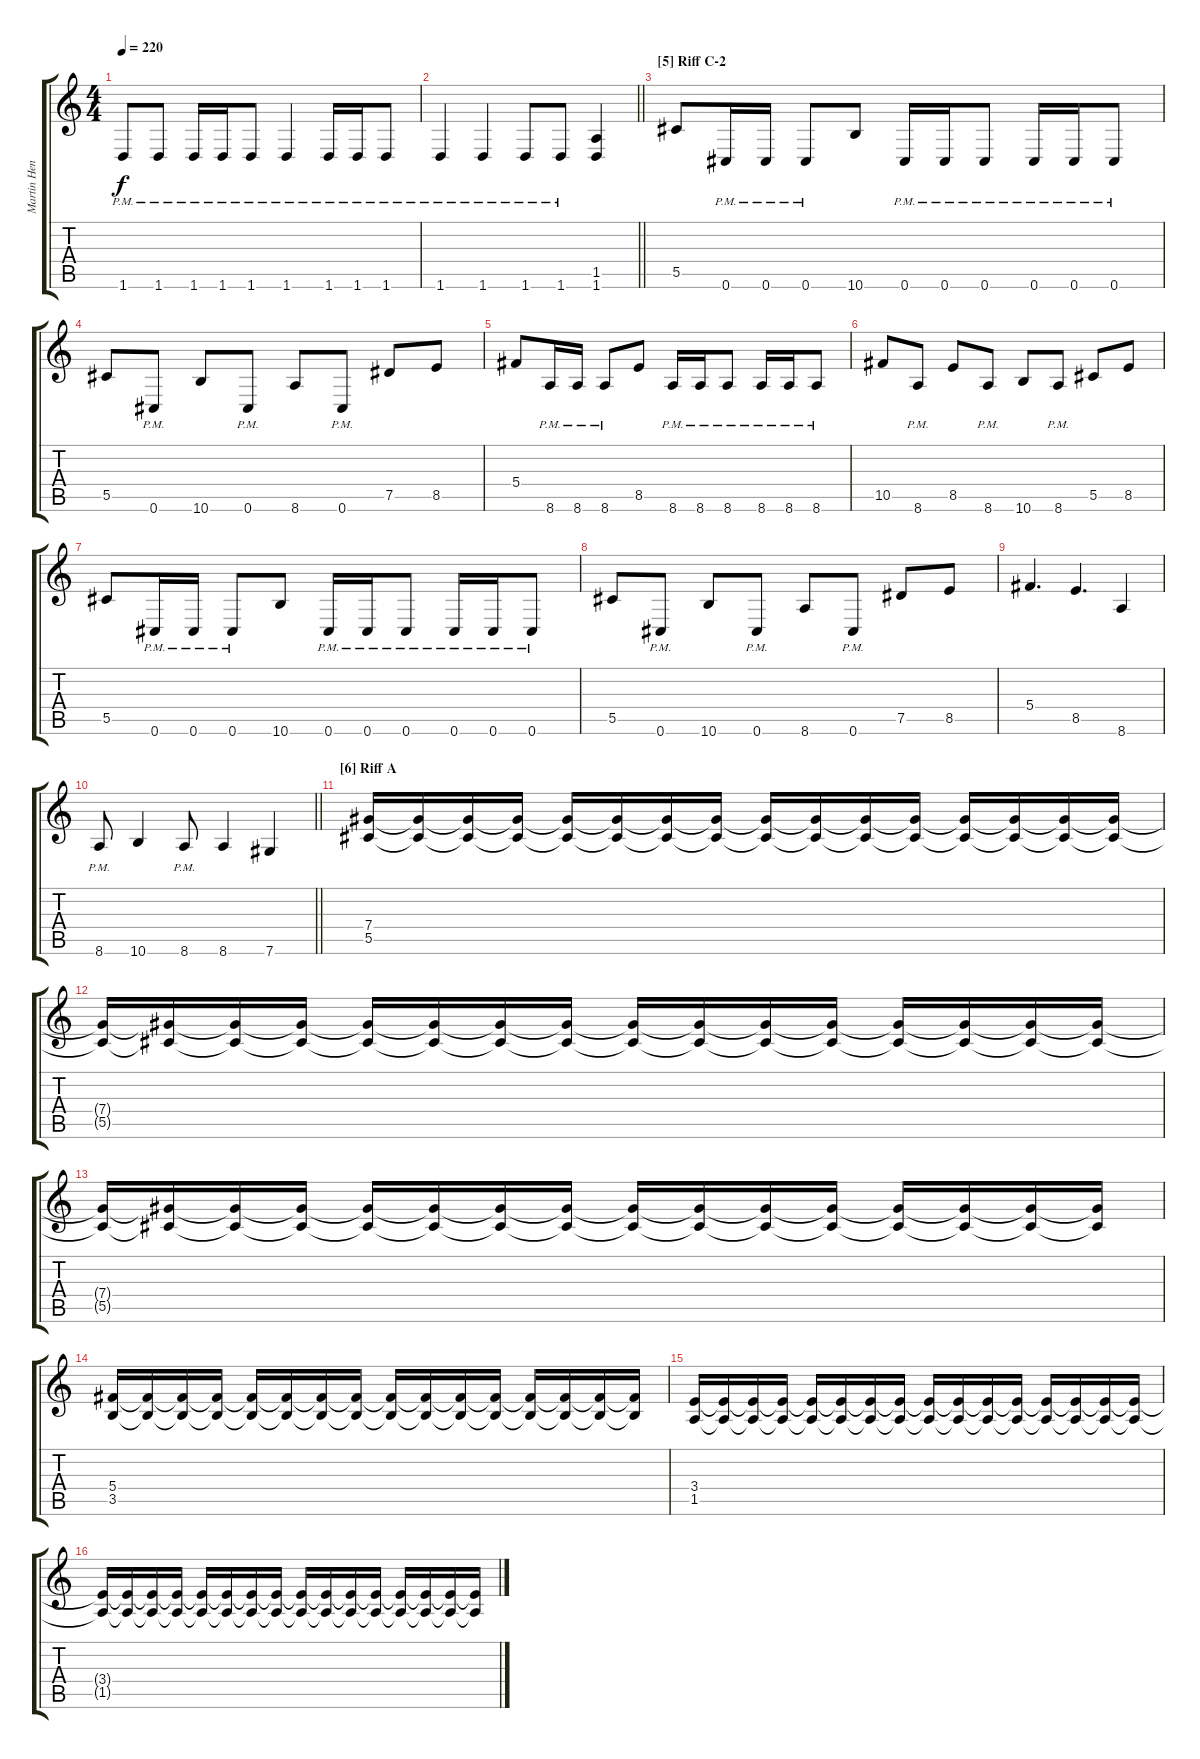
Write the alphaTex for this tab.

\track ("Martin Henriksson" "Martin Hen") {instrument overdrivenguitar}
\staff {score tabs}
\tuning (Eb4 Bb3 Gb3 Db3 Ab2 Db2) {hide}
\ts (4 4)
\tempo 220
\clef g2
\ks c
1.6{pm}.8{dy f} 1.6{pm}.8 1.6{pm}.16 1.6{pm}.16 1.6{pm}.8 1.6{pm}.4 1.6{pm}.16 1.6{pm}.16 1.6{pm}.8 |
\barLineRight lightlight
1.6{pm}.4 1.6{pm}.4 1.6{pm}.8 1.6{pm}.8 (1.5 1.6).4 |
\section ("" "[5] Riff C-2")
5.5.8 0.6{pm}.16 0.6{pm}.16 0.6{pm}.8 10.6.8 0.6{pm}.16 0.6{pm}.16 0.6{pm}.8 0.6{pm}.16 0.6{pm}.16 0.6{pm}.8 |
5.5.8 0.6{pm}.8 10.6.8 0.6{pm}.8 8.6.8 0.6{pm}.8 7.5.8 8.5.8 |
5.4.8 8.6{pm}.16 8.6{pm}.16 8.6{pm}.8 8.5.8 8.6{pm}.16 8.6{pm}.16 8.6{pm}.8 8.6{pm}.16 8.6{pm}.16 8.6{pm}.8 |
10.5.8 8.6{pm}.8 8.5.8 8.6{pm}.8 10.6.8 8.6{pm}.8 5.5.8 8.5.8 |
5.5.8 0.6{pm}.16 0.6{pm}.16 0.6{pm}.8 10.6.8 0.6{pm}.16 0.6{pm}.16 0.6{pm}.8 0.6{pm}.16 0.6{pm}.16 0.6{pm}.8 |
5.5.8 0.6{pm}.8 10.6.8 0.6{pm}.8 8.6.8 0.6{pm}.8 7.5.8 8.5.8 |
5.4.4{d} 8.5.4{d} 8.6.4 |
\barLineRight lightlight
8.6{pm}.8 10.6.4 8.6{pm}.8 8.6.4 7.6.4 |
\section ("" "[6] Riff A")
(7.4 5.5).16 (7.4{t} 5.5{t}).16 (7.4{t} 5.5{t}).16 (7.4{t} 5.5{t}).16 (7.4{t} 5.5{t}).16 (7.4{t} 5.5{t}).16 (7.4{t} 5.5{t}).16 (7.4{t} 5.5{t}).16 (7.4{t} 5.5{t}).16 (7.4{t} 5.5{t}).16 (7.4{t} 5.5{t}).16 (7.4{t} 5.5{t}).16 (7.4{t} 5.5{t}).16 (7.4{t} 5.5{t}).16 (7.4{t} 5.5{t}).16 (7.4{t} 5.5{t}).16 |
(7.4{t} 5.5{t}).16 (7.4{t} 5.5{t}).16 (7.4{t} 5.5{t}).16 (7.4{t} 5.5{t}).16 (7.4{t} 5.5{t}).16 (7.4{t} 5.5{t}).16 (7.4{t} 5.5{t}).16 (7.4{t} 5.5{t}).16 (7.4{t} 5.5{t}).16 (7.4{t} 5.5{t}).16 (7.4{t} 5.5{t}).16 (7.4{t} 5.5{t}).16 (7.4{t} 5.5{t}).16 (7.4{t} 5.5{t}).16 (7.4{t} 5.5{t}).16 (7.4{t} 5.5{t}).16 |
(7.4{t} 5.5{t}).16 (7.4{t} 5.5{t}).16 (7.4{t} 5.5{t}).16 (7.4{t} 5.5{t}).16 (7.4{t} 5.5{t}).16 (7.4{t} 5.5{t}).16 (7.4{t} 5.5{t}).16 (7.4{t} 5.5{t}).16 (7.4{t} 5.5{t}).16 (7.4{t} 5.5{t}).16 (7.4{t} 5.5{t}).16 (7.4{t} 5.5{t}).16 (7.4{t} 5.5{t}).16 (7.4{t} 5.5{t}).16 (7.4{t} 5.5{t}).16 (7.4{t} 5.5{t}).16 |
(5.4 3.5).16 (5.4{t} 3.5{t}).16 (5.4{t} 3.5{t}).16 (5.4{t} 3.5{t}).16 (5.4{t} 3.5{t}).16 (5.4{t} 3.5{t}).16 (5.4{t} 3.5{t}).16 (5.4{t} 3.5{t}).16 (5.4{t} 3.5{t}).16 (5.4{t} 3.5{t}).16 (5.4{t} 3.5{t}).16 (5.4{t} 3.5{t}).16 (5.4{t} 3.5{t}).16 (5.4{t} 3.5{t}).16 (5.4{t} 3.5{t}).16 (5.4{t} 3.5{t}).16 |
(3.4 1.5).16 (3.4{t} 1.5{t}).16 (3.4{t} 1.5{t}).16 (3.4{t} 1.5{t}).16 (3.4{t} 1.5{t}).16 (3.4{t} 1.5{t}).16 (3.4{t} 1.5{t}).16 (3.4{t} 1.5{t}).16 (3.4{t} 1.5{t}).16 (3.4{t} 1.5{t}).16 (3.4{t} 1.5{t}).16 (3.4{t} 1.5{t}).16 (3.4{t} 1.5{t}).16 (3.4{t} 1.5{t}).16 (3.4{t} 1.5{t}).16 (3.4{t} 1.5{t}).16 |
(3.4{t} 1.5{t}).16 (3.4{t} 1.5{t}).16 (3.4{t} 1.5{t}).16 (3.4{t} 1.5{t}).16 (3.4{t} 1.5{t}).16 (3.4{t} 1.5{t}).16 (3.4{t} 1.5{t}).16 (3.4{t} 1.5{t}).16 (3.4{t} 1.5{t}).16 (3.4{t} 1.5{t}).16 (3.4{t} 1.5{t}).16 (3.4{t} 1.5{t}).16 (3.4{t} 1.5{t}).16 (3.4{t} 1.5{t}).16 (3.4{t} 1.5{t}).16 (3.4{t} 1.5{t}).16
